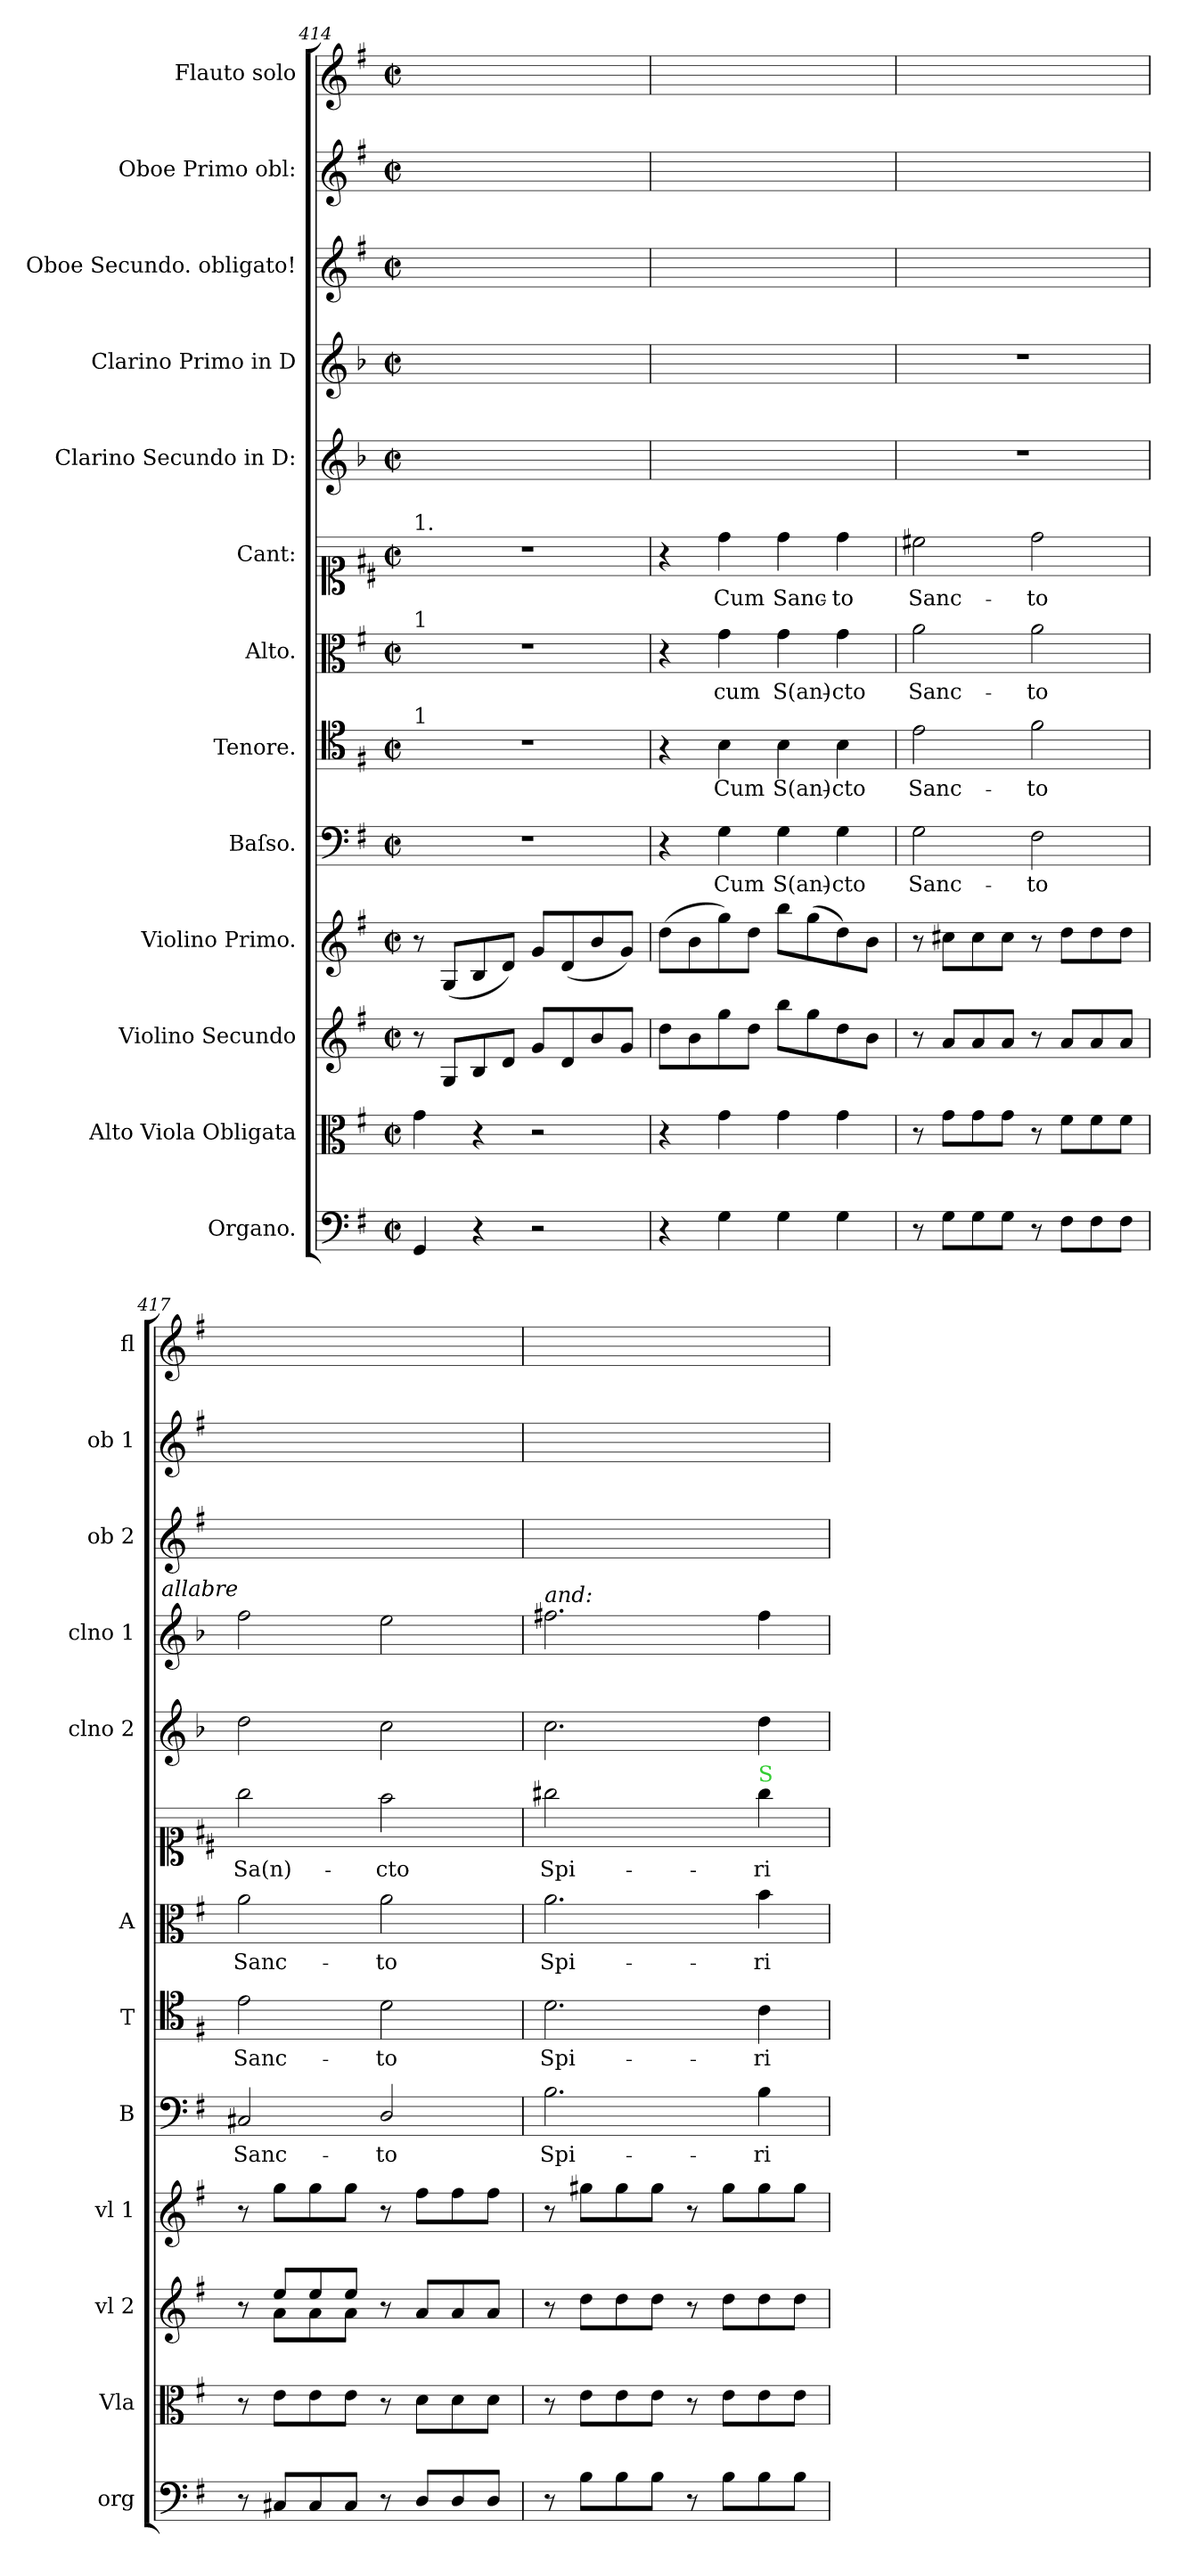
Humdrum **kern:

**kern	**kern	**kern	**kern	**kern	**text	**kern	**text	**kern	**text	**kern	**text	**kern	**kern	**kern	**kern	**kern
*part13	*part12	*part11	*part10	*part9	*part9	*part8	*part8	*part7	*part7	*part6	*part6	*part5	*part4	*part3	*part2	*part1
*staff13	*staff12	*staff11	*staff10	*staff9	*staff9	*staff8	*staff8	*staff7	*staff7	*staff6	*staff6	*staff5	*staff4	*staff3	*staff2	*staff1
*I"Organo.	*I"Alto Viola Obligata	*I"Violino Secundo	*I"Violino Primo.	*I"Baſso.	*	*I"Tenore.	*	*I"Alto.	*	*I"Cant:	*	*I"Clarino Secundo in D:	*I"Clarino Primo in D	*I"Oboe Secundo. obligato!	*I"Oboe Primo obl:	*I"Flauto solo
*I'org	*I'Vla	*I'vl 2	*I'vl 1	*I'B	*	*I'T	*	*I'A	*	*	*	*I'clno 2	*I'clno 1	*I'ob 2	*I'ob 1	*I'fl
*clefF4	*clefC3	*clefG2	*clefG2	*clefF4	*	*clefC4	*	*clefC3	*	*clefC1	*	*clefG2	*clefG2	*clefG2	*clefG2	*clefG2
*	*	*	*	*	*	*	*	*	*	*	*	*ITrd-1c-2	*ITrd-1c-2	*	*	*
*k[f#]	*k[f#]	*k[f#]	*k[f#]	*k[f#]	*	*k[f#]	*	*k[f#]	*	*k[f#c#]	*	*k[f#]	*k[f#]	*k[f#]	*k[f#]	*k[f#]
*G:	*G:	*G:	*G:	*G:	*	*G:	*	*G:	*	*	*	*G:	*G:	*G:	*G:	*G:
*M2/2	*M2/2	*M2/2	*M2/2	*M2/2	*	*M2/2	*	*M2/2	*	*M2/2	*	*M2/2	*M2/2	*M2/2	*M2/2	*M2/2
*met(c|)	*met(c|)	*met(c|)	*met(c|)	*met(c|)	*	*met(c|)	*	*met(c|)	*	*met(c|)	*	*met(c|)	*met(c|)	*met(c|)	*met(c|)	*met(c|)
=414	=414	=414	=414	=414	=414	=414	=414	=414	=414	=414	=414	=414	=414	=414	=414	=414
!	!	!	!	!	!	!	!	!	!	!LO:TX:a:t=1.	!	!	!	!	!	!
!	!	!	!	!	!	!	!	!LO:TX:a:t=1	!	!	!	!	!	!	!	!
!	!	!	!	!	!	!LO:TX:a:t=1	!	!	!	!	!	!	!	!	!	!
4GG/	4g\	8r	8r	1r	.	1r	.	1r	.	1r	.	1ryy	1ryy	1ryy	1ryy	1ryy
.	.	8G/L	(<8G/L	.	.	.	.	.	.	.	.	.	.	.	.	.
4r	4r	8B/	8B/	.	.	.	.	.	.	.	.	.	.	.	.	.
.	.	8d/J	8d/J)	.	.	.	.	.	.	.	.	.	.	.	.	.
2r	2r	8g/L	8g/L	.	.	.	.	.	.	.	.	.	.	.	.	.
.	.	8d/	(<8d/	.	.	.	.	.	.	.	.	.	.	.	.	.
.	.	8b/	8b/	.	.	.	.	.	.	.	.	.	.	.	.	.
.	.	8g/J	8g/J)	.	.	.	.	.	.	.	.	.	.	.	.	.
=415	=415	=415	=415	=415	=415	=415	=415	=415	=415	=415	=415	=415	=415	=415	=415	=415
4r	4r	8dd\L	(>8dd\L	4r	.	4r	.	4r	.	4r	.	1ryy	1ryy	1ryy	1ryy	1ryy
.	.	8b\	8b\	.	.	.	.	.	.	.	.	.	.	.	.	.
4G\	4g\	8gg\	8gg\)	4G\	Cum	4B\	Cum	4g\	cum	4dd\	Cum	.	.	.	.	.
.	.	8dd\J	8dd\J	.	.	.	.	.	.	.	.	.	.	.	.	.
4G\	4g\	8bb\L	8bb\L	4G\	S(an)-	4B\	S(an)-	4g\	S(an)-	4dd\	Sanc-	.	.	.	.	.
.	.	8gg\	(>8gg\	.	.	.	.	.	.	.	.	.	.	.	.	.
4G\	4g\	8dd\	8dd\)	4G\	-cto	4B\	-cto	4g\	-cto	4dd\	-to	.	.	.	.	.
.	.	8b\J	8b\J	.	.	.	.	.	.	.	.	.	.	.	.	.
=416	=416	=416	=416	=416	=416	=416	=416	=416	=416	=416	=416	=416	=416	=416	=416	=416
!	!	!	!	!	!LO:LY:i	!	!LO:LY:i	!	!	!	!	!	!	!	!	!
8r	8r	8r	8r	2G\	Sanc-	2e\	Sanc-	2a\	Sanc-	2cc#X\	Sanc-	1r	1r	1ryy	1ryy	1ryy
8G\L	8g\L	8a/L	8cc#X\L	.	.	.	.	.	.	.	.	.	.	.	.	.
8G\	8g\	8a/	8cc#\	.	.	.	.	.	.	.	.	.	.	.	.	.
8G\J	8g\J	8a/J	8cc#\J	.	.	.	.	.	.	.	.	.	.	.	.	.
!	!	!	!	!	!LO:LY:i	!	!LO:LY:i	!	!	!	!	!	!	!	!	!
8r	8r	8r	8r	2F#\	-to	2f#\	-to	2a\	-to	2dd\	-to	.	.	.	.	.
8F#\L	8f#\L	8a/L	8dd\L	.	.	.	.	.	.	.	.	.	.	.	.	.
8F#\	8f#\	8a/	8dd\	.	.	.	.	.	.	.	.	.	.	.	.	.
8F#\J	8f#\J	8a/J	8dd\J	.	.	.	.	.	.	.	.	.	.	.	.	.
=417	=417	=417	=417	=417	=417	=417	=417	=417	=417	=417	=417	=417	=417	=417	=417	=417
*	*	*^	*	*	*	*	*	*	*	*	*	*	*	*	*	*
!	!	!	!	!	!	!	!	!	!	!	!	!	!	!LO:TX:a:i:rj:t=allabre	!	!	!
!	!	!	!	!	!	!LO:LY:i	!	!LO:LY:i	!	!LO:LY:i	!	!	!	!	!	!	!
8r	8r	8r	8ryy	8r	2C#X/	Sanc-	2e\	Sanc-	2a\	Sanc-	2gg\	Sa(n)-	2ee\	2gg\	1ryy	1ryy	1ryy
8C#X/L	8e\L	8ee/L	8a\L	8gg\L	.	.	.	.	.	.	.	.	.	.	.	.	.
8C#/	8e\	8ee/	8a\	8gg\	.	.	.	.	.	.	.	.	.	.	.	.	.
8C#/J	8e\J	8ee/J	8a\J	8gg\J	.	.	.	.	.	.	.	.	.	.	.	.	.
!	!	!	!	!	!	!LO:LY:i	!	!LO:LY:i	!	!LO:LY:i	!	!	!	!	!	!	!
8r	8r	8r	2ryy	8r	2D/	-to	2d\	-to	2a\	-to	2ff#\	-cto	2dd\	2ff#\	.	.	.
8D/L	8d\L	8a/L	.	8ff#\L	.	.	.	.	.	.	.	.	.	.	.	.	.
8D/	8d\	8a/	.	8ff#\	.	.	.	.	.	.	.	.	.	.	.	.	.
8D/J	8d\J	8a/J	.	8ff#\J	.	.	.	.	.	.	.	.	.	.	.	.	.
*	*	*v	*v	*	*	*	*	*	*	*	*	*	*	*	*	*	*
=418	=418	=418	=418	=418	=418	=418	=418	=418	=418	=418	=418	=418	=418	=418	=418	=418
!	!	!	!	!	!	!	!	!	!	!	!	!	!LO:TX:a:i:t=and&colon;	!	!	!
!	!	!	!	!	!	!	!	!	!	!LO:N:vis=2	!	!	!	!	!	!
8r	8r	8r	8r	2.B\	Spi-	2.d\	Spi-	2.a\	Spi-	2.gg#X\	Spi-	2.dd\	2.gg#X\	1ryy	1ryy	1ryy
8B\L	8e\L	8dd\L	8gg#X\L	.	.	.	.	.	.	.	.	.	.	.	.	.
8B\	8e\	8dd\	8gg#\	.	.	.	.	.	.	.	.	.	.	.	.	.
8B\J	8e\J	8dd\J	8gg#\J	.	.	.	.	.	.	.	.	.	.	.	.	.
8r	8r	8r	8r	.	.	.	.	.	.	.	.	.	.	.	.	.
8B\L	8e\L	8dd\L	8gg#\L	.	.	.	.	.	.	.	.	.	.	.	.	.
!	!	!	!	!	!	!	!	!	!	!LO:TX:a:color=limegreen:t=S	!	!	!	!	!	!
8B\	8e\	8dd\	8gg#\	4B\	-ri-	4c\	-ri-	4b\	-ri-	4gg#\	-ri-	4ee\	4gg#\	.	.	.
8B\J	8e\J	8dd\J	8gg#\J	.	.	.	.	.	.	.	.	.	.	.	.	.
=	=	=	=	=	=	=	=	=	=	=	=	=	=	=	=	=
*-	*-	*-	*-	*-	*-	*-	*-	*-	*-	*-	*-	*-	*-	*-	*-	*-
